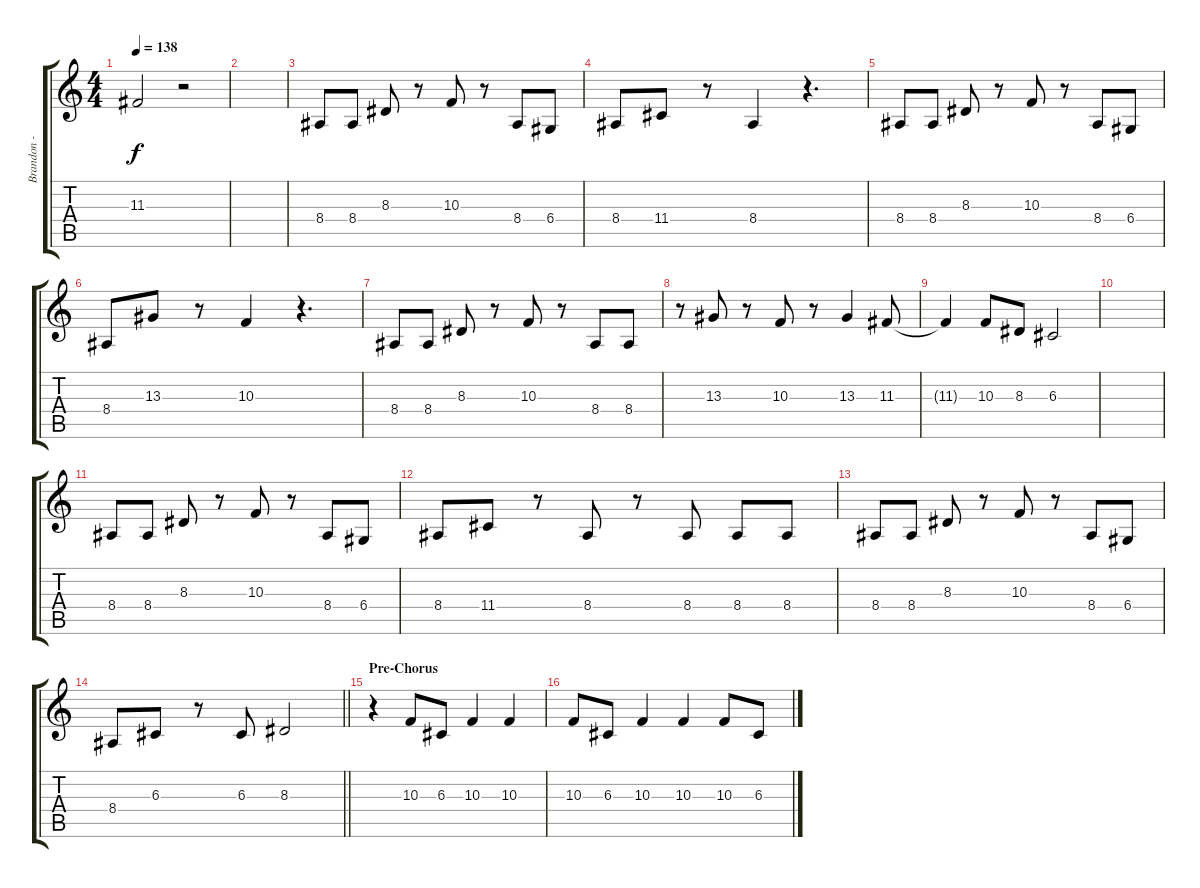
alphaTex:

\track ("Brandon - Lead Vocals" "Brandon - ") {mute instrument tenorsax}
\staff {score tabs}
\tuning (E4 B3 G3 D3 A2 E2) {hide}
\ts (4 4)
\tempo 138
\clef g2
\ks c
11.3{t}.2{dy f} r.2 |
|
8.4.8 8.4.8 8.3.8 r.8 10.3.8 r.8 8.4.8 6.4.8 |
8.4.8 11.4.8 r.8 8.4.4 r.4{d} |
8.4.8 8.4.8 8.3.8 r.8 10.3.8 r.8 8.4.8 6.4.8 |
8.4.8 13.3.8 r.8 10.3.4 r.4{d} |
8.4.8 8.4.8 8.3.8 r.8 10.3.8 r.8 8.4.8 8.4.8 |
r.8 13.3.8 r.8 10.3.8 r.8 13.3.4 11.3.8 |
11.3{t}.4 10.3.8 8.3.8 6.3.2 |
|
8.4.8 8.4.8 8.3.8 r.8 10.3.8 r.8 8.4.8 6.4.8 |
8.4.8 11.4.8 r.8 8.4.8 r.8 8.4.8 8.4.8 8.4.8 |
8.4.8 8.4.8 8.3.8 r.8 10.3.8 r.8 8.4.8 6.4.8 |
\barLineRight lightlight
8.4.8 6.3.8 r.8 6.3.8 8.3.2 |
\section ("" "Pre-Chorus")
r.4 10.3.8 6.3.8 10.3.4 10.3.4 |
10.3.8 6.3.8 10.3.4 10.3.4 10.3.8 6.3.8
